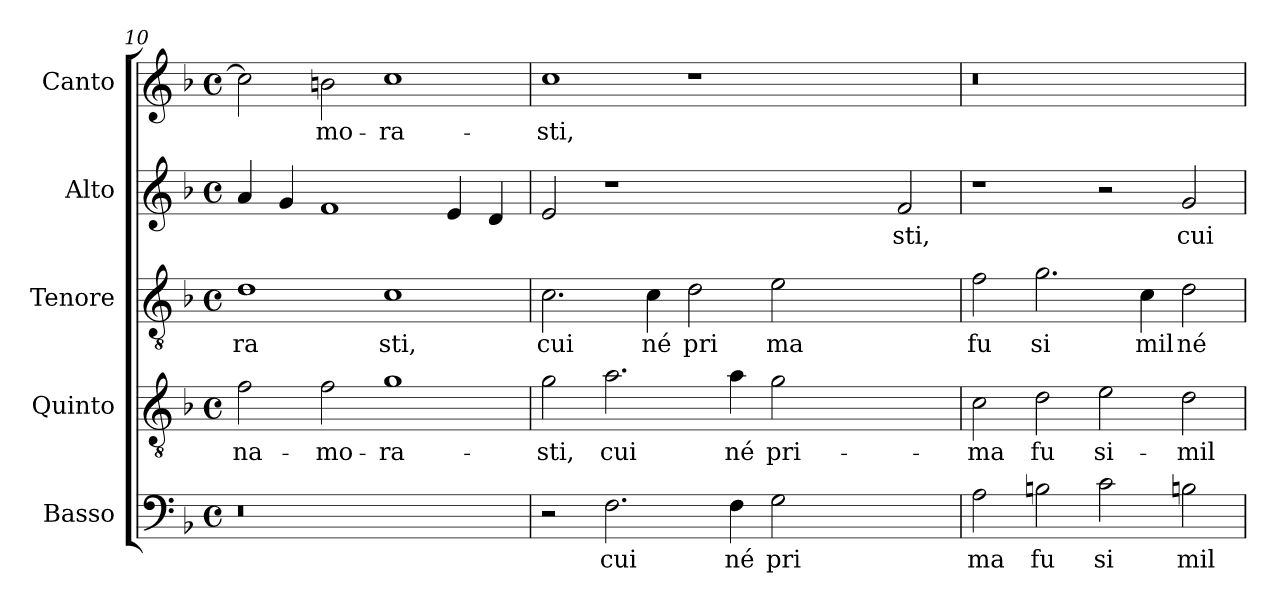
**kern	**text	**kern	**text	**kern	**text	**kern	**text	**kern	**text
*part5	*part5	*part4	*part4	*part3	*part3	*part2	*part2	*part1	*part1
*staff5	*staff5	*staff4	*staff4	*staff3	*staff3	*staff2	*staff2	*staff1	*staff1
*I"Basso	*	*I"Quinto	*	*I"Tenore	*	*I"Alto	*	*I"Canto	*
!!LO:LB:g=z
*clefF4	*	*clefGv2	*	*clefGv2	*	*clefG2	*	*clefG2	*
*k[b-]	*	*k[b-]	*	*k[b-]	*	*k[b-]	*	*k[b-]	*
*F:	*	*F:	*	*F:	*	*F:	*	*F:	*
*M4/4	*	*M4/4	*	*M4/4	*	*M4/4	*	*M4/4	*
*met(c)	*	*met(c)	*	*met(c)	*	*met(c)	*	*met(c)	*
=10	=10	=10	=10	=10	=10	=10	=10	=10	=10
!	!	!	!LO:LY:b:cj	!	!LO:LY:b:cj	!	!	!	!
0r	.	2f\	na-	1d	ra	4a/	.	2cc\]	.
.	.	.	.	.	.	4g/	.	.	.
!	!	!	!LO:LY:b:cj	!	!	!	!	!	!LO:LY:b:cj
.	.	2f\	-mo-	.	.	1f	.	2b\	mo-
!	!	!	!LO:LY:b:cj	!	!LO:LY:b:cj	!	!	!	!LO:LY:b:cj
.	.	1g	-ra-	1c	sti,	.	.	1cc	-ra-
.	.	.	.	.	.	4e/	.	.	.
.	.	.	.	.	.	4d/	.	.	.
=11	=11	=11	=11	=11	=11	=11	=11	=11	=11
!	!	!	!LO:LY:b:cj	!	!LO:LY:b:cj	!	!	!	!LO:LY:b:cj
2r	.	2g\	-sti,	2.c\	cui	2e/	.	1cc	-sti,
!	!LO:LY:b:cj	!	!LO:LY:b:cj	!	!	!LO:N:vis=1	!	!	!
2.F\	cui	2.a\	cui	.	.	0r	.	.	.
!	!	!	!	!	!LO:LY:b:cj	!	!	!	!
.	.	.	.	4c\	né	.	.	.	.
!	!	!	!	!	!LO:LY:b:cj	!	!	!LO:N:vis=1	!
.	.	.	.	2d\	pri	.	.	0r	.
!	!LO:LY:b:cj	!	!LO:LY:b:cj	!	!	!	!	!	!
4F\	né	4a\	né	.	.	.	.	.	.
!	!LO:LY:b:cj	!	!LO:LY:b:cj	!	!LO:LY:b:cj	!	!	!	!
2G\	pri	2g\	pri-	2e\	ma	.	.	.	.
1ryy	.	1ryy	.	1ryy	.	.	.	.	.
!	!	!	!	!	!	!	!LO:LY:b:cj	!	!
.	.	.	.	.	.	2f/	sti,	.	.
=12	=12	=12	=12	=12	=12	=12	=12	=12	=12
!	!LO:LY:b:cj	!	!LO:LY:b:cj	!	!LO:LY:b:cj	!	!	!	!
2A\	ma	2c\	-ma	2f\	fu	1r	.	0r	.
!	!LO:LY:b:cj	!	!LO:LY:b:cj	!	!LO:LY:b:cj	!	!	!	!
2Bn\	fu	2d\	fu	2.g\	si	.	.	.	.
!	!LO:LY:b:cj	!	!LO:LY:b:cj	!	!	!	!	!	!
2c\	si	2e\	si-	.	.	2r	.	.	.
!	!	!	!	!	!LO:LY:b:cj	!	!	!	!
.	.	.	.	4c\	mil	.	.	.	.
!	!LO:LY:b:cj	!	!LO:LY:b:cj	!	!LO:LY:b:cj	!	!LO:LY:b	!	!
2Bn\	mil	2d\	-mil	2d\	né	2g/	cui	.	.
=	=	=	=	=	=	=	=	=	=
*-	*-	*-	*-	*-	*-	*-	*-	*-	*-
